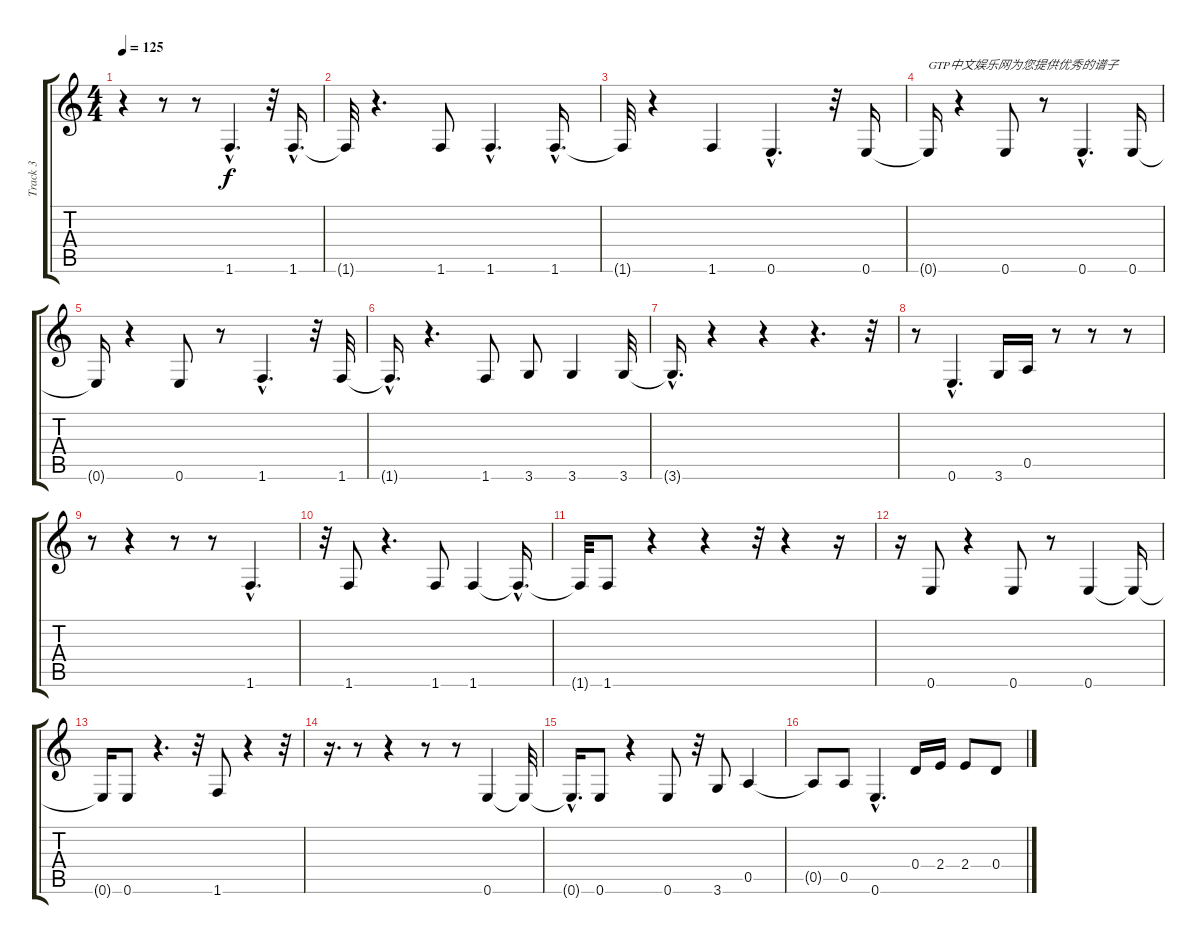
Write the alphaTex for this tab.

\track ("Track 3" "Track 3") {instrument electricbassfinger}
\staff {score tabs}
\tuning (E4 B3 G3 D3 A2 E2) {hide}
\ts (4 4)
\tempo 125
\clef g2
\ks c
r.4{dy f instrument electricbassfinger} r.8 r.8 1.6{hac}.4{d} r.32 1.6{hac}.16{d} |
1.6{t}.32 r.4{d} 1.6.8 1.6{hac}.4{d} 1.6{hac}.16{d} |
1.6{t}.32 r.4 1.6.4 0.6{hac}.4{d} r.32 0.6.16 |
0.6{t}.16{txt "GTP中文娱乐网为您提供优秀的谱子"} r.4 0.6.8 r.8 0.6{hac}.4{d} 0.6.16 |
0.6{t}.16 r.4 0.6.8 r.8 1.6{hac}.4{d} r.32 1.6.32 |
1.6{hac t}.16{d} r.4{d} 1.6.8 3.6.8 3.6.4 3.6.32 |
3.6{hac t}.16{d} r.4 r.4 r.4{d} r.32 |
r.8 0.6{hac}.4{d} 3.6.16 0.5.16 r.8 r.8 r.8 |
r.8 r.4 r.8 r.8 1.6{hac}.4{d} |
r.32 1.6.8 r.4{d} 1.6.8 1.6.4 1.6{hac t}.16{d} |
1.6{t}.32 1.6.8 r.4 r.4 r.32 r.4 r.16 |
r.16 0.6.8 r.4 0.6.8 r.8 0.6.4 0.6{t}.16 |
0.6{t}.16 0.6.8 r.4{d} r.32 1.6.8 r.4 r.32 |
r.16{d} r.8 r.4 r.8 r.8 0.6.4 0.6{t}.32 |
0.6{hac t}.16{d} 0.6.8 r.4 0.6.8 r.32 3.6.8 0.5.4 |
0.5{t}.8 0.5.8 0.6{hac}.4{d} 0.4.16 2.4.16 2.4.8 0.4.8
